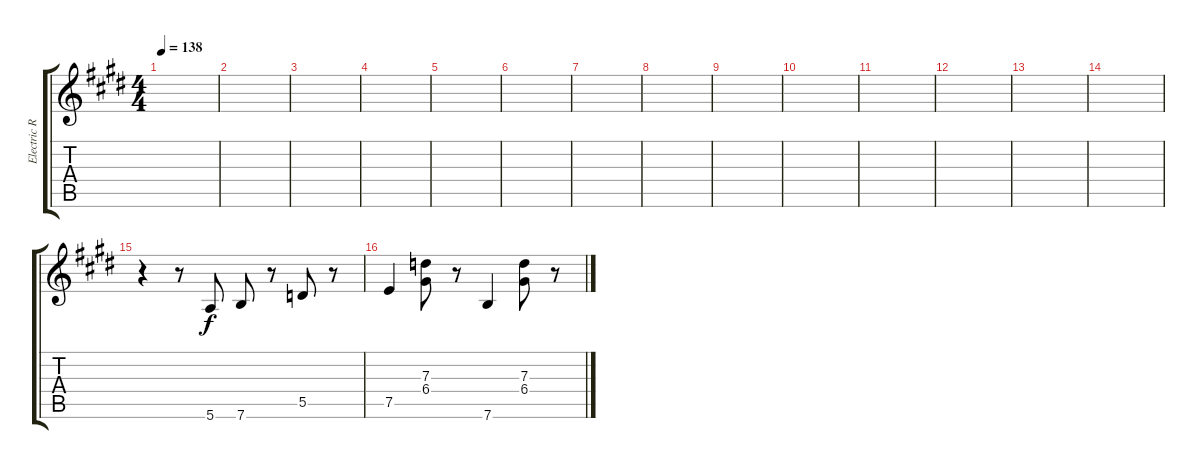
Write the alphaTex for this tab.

\track ("Electric Rhythm guitar" "Electric R") {instrument electricguitarclean}
\staff {score tabs}
\tuning (E4 B3 G3 D3 A2 E2) {hide}
\ts (4 4)
\tempo 138
\clef g2
\ks e
|
|
|
|
|
|
|
|
|
|
|
|
|
|
r.4 r.8 5.6.8 7.6.8 r.8 5.5.8 r.8 |
7.5.4 (7.3 6.4).8 r.8 7.6.4 (7.3 6.4).8 r.8
